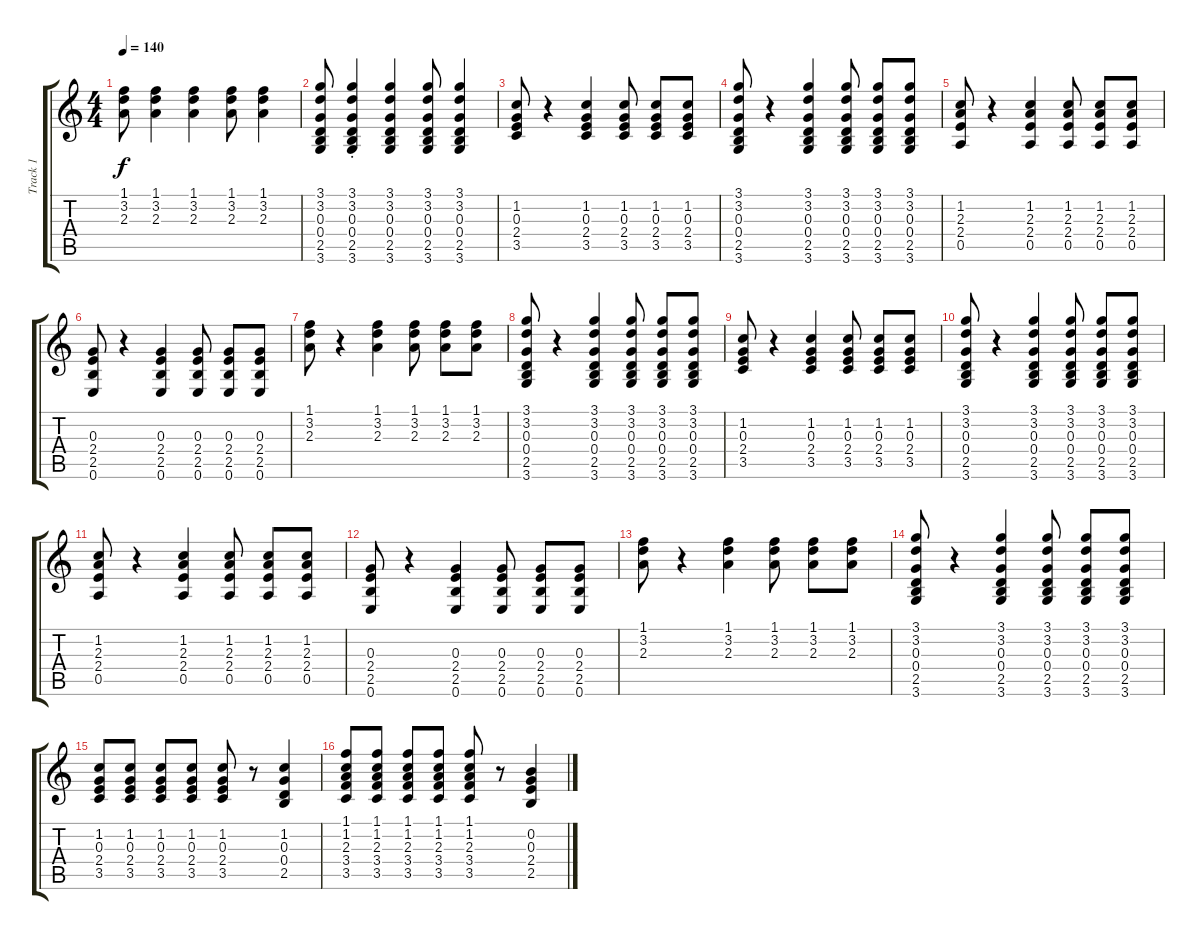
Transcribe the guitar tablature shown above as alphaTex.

\track ("Track 1" "Track 1") {instrument acousticguitarsteel}
\staff {score tabs}
\tuning (E4 B3 G3 D3 A2 E2) {hide}
\ts (4 4)
\tempo 140
\clef g2
\ks c
(1.1 3.2 2.3).8{dy f} (1.1 3.2 2.3).4 (1.1 3.2 2.3).4 (1.1 3.2 2.3).8 (1.1 3.2 2.3).4 |
(3.1 3.2 0.3 0.4 2.5 3.6).8 (3.1 3.2 0.3 0.4 2.5 3.6{st}).4 (3.1 3.2 0.3 0.4 2.5 3.6).4 (3.1 3.2 0.3 0.4 2.5 3.6).8 (3.1 3.2 0.3 0.4 2.5 3.6).4 |
(1.2 0.3 2.4 3.5).8 r.4 (1.2 0.3 2.4 3.5).4 (1.2 0.3 2.4 3.5).8 (1.2 0.3 2.4 3.5).8 (1.2 0.3 2.4 3.5).8 |
(3.1 3.2 0.3 0.4 2.5 3.6).8 r.4 (3.1 3.2 0.3 0.4 2.5 3.6).4 (3.1 3.2 0.3 0.4 2.5 3.6).8 (3.1 3.2 0.3 0.4 2.5 3.6).8 (3.1 3.2 0.3 0.4 2.5 3.6).8 |
(1.2 2.3 2.4 0.5).8 r.4 (1.2 2.3 2.4 0.5).4 (1.2 2.3 2.4 0.5).8 (1.2 2.3 2.4 0.5).8 (1.2 2.3 2.4 0.5).8 |
(0.3 2.4 2.5 0.6).8 r.4 (0.3 2.4 2.5 0.6).4 (0.3 2.4 2.5 0.6).8 (0.3 2.4 2.5 0.6).8 (0.3 2.4 2.5 0.6).8 |
(1.1 3.2 2.3).8 r.4 (1.1 3.2 2.3).4 (1.1 3.2 2.3).8 (1.1 3.2 2.3).8 (1.1 3.2 2.3).8 |
(3.1 3.2 0.3 0.4 2.5 3.6).8 r.4 (3.1 3.2 0.3 0.4 2.5 3.6).4 (3.1 3.2 0.3 0.4 2.5 3.6).8 (3.1 3.2 0.3 0.4 2.5 3.6).8 (3.1 3.2 0.3 0.4 2.5 3.6).8 |
(1.2 0.3 2.4 3.5).8 r.4 (1.2 0.3 2.4 3.5).4 (1.2 0.3 2.4 3.5).8 (1.2 0.3 2.4 3.5).8 (1.2 0.3 2.4 3.5).8 |
(3.1 3.2 0.3 0.4 2.5 3.6).8 r.4 (3.1 3.2 0.3 0.4 2.5 3.6).4 (3.1 3.2 0.3 0.4 2.5 3.6).8 (3.1 3.2 0.3 0.4 2.5 3.6).8 (3.1 3.2 0.3 0.4 2.5 3.6).8 |
(1.2 2.3 2.4 0.5).8 r.4 (1.2 2.3 2.4 0.5).4 (1.2 2.3 2.4 0.5).8 (1.2 2.3 2.4 0.5).8 (1.2 2.3 2.4 0.5).8 |
(0.3 2.4 2.5 0.6).8 r.4 (0.3 2.4 2.5 0.6).4 (0.3 2.4 2.5 0.6).8 (0.3 2.4 2.5 0.6).8 (0.3 2.4 2.5 0.6).8 |
(1.1 3.2 2.3).8 r.4 (1.1 3.2 2.3).4 (1.1 3.2 2.3).8 (1.1 3.2 2.3).8 (1.1 3.2 2.3).8 |
(3.1 3.2 0.3 0.4 2.5 3.6).8 r.4 (3.1 3.2 0.3 0.4 2.5 3.6).4 (3.1 3.2 0.3 0.4 2.5 3.6).8 (3.1 3.2 0.3 0.4 2.5 3.6).8 (3.1 3.2 0.3 0.4 2.5 3.6).8 |
(1.2 0.3 2.4 3.5).8 (1.2 0.3 2.4 3.5).8 (1.2 0.3 2.4 3.5).8 (1.2 0.3 2.4 3.5).8 (1.2 0.3 2.4 3.5).8 r.8 (1.2 0.3 0.4 2.5).4 |
(1.1 1.2 2.3 3.4 3.5).8 (1.1 1.2 2.3 3.4 3.5).8 (1.1 1.2 2.3 3.4 3.5).8 (1.1 1.2 2.3 3.4 3.5).8 (1.1 1.2 2.3 3.4 3.5).8 r.8 (0.2 0.3 2.4 2.5).4
